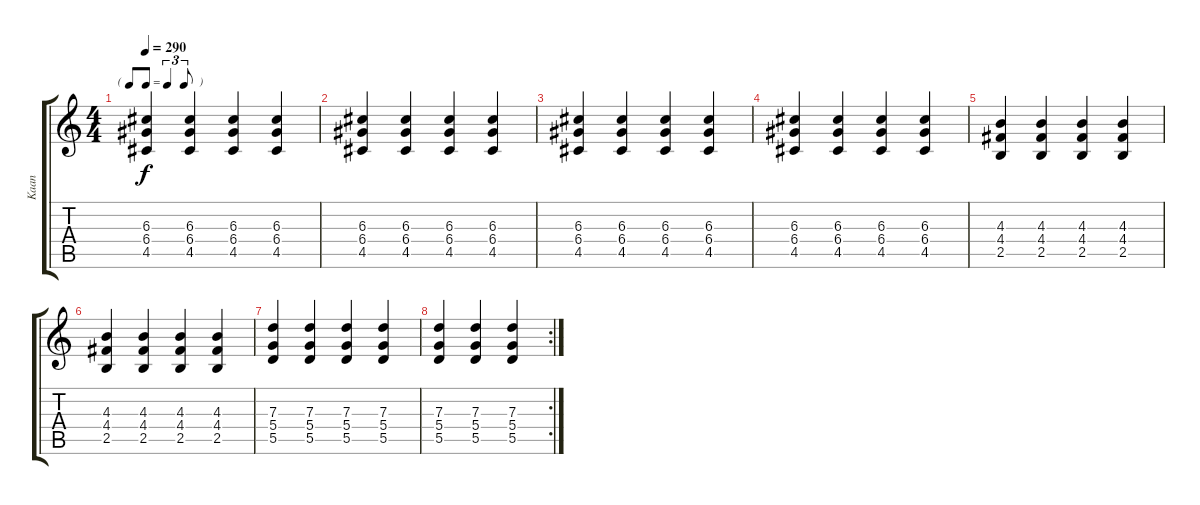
\track ("Kaan" "Kaan") {instrument overdrivenguitar}
\staff {score tabs}
\tuning (E4 B3 G3 D3 A2 E2) {hide}
\ts (4 4)
\tf triplet8th
\tempo 290
\clef g2
\ks c
(6.3 6.4 4.5).4{dy f} (6.3 6.4 4.5).4 (6.3 6.4 4.5).4 (6.3 6.4 4.5).4 |
(6.3 6.4 4.5).4 (6.3 6.4 4.5).4 (6.3 6.4 4.5).4 (6.3 6.4 4.5).4 |
(6.3 6.4 4.5).4 (6.3 6.4 4.5).4 (6.3 6.4 4.5).4 (6.3 6.4 4.5).4 |
(6.3 6.4 4.5).4 (6.3 6.4 4.5).4 (6.3 6.4 4.5).4 (6.3 6.4 4.5).4 |
(4.3 4.4 2.5).4 (4.3 4.4 2.5).4 (4.3 4.4 2.5).4 (4.3 4.4 2.5).4 |
(4.3 4.4 2.5).4 (4.3 4.4 2.5).4 (4.3 4.4 2.5).4 (4.3 4.4 2.5).4 |
(7.3 5.4 5.5).4 (7.3 5.4 5.5).4 (7.3 5.4 5.5).4 (7.3 5.4 5.5).4 |
\rc 2
(7.3 5.4 5.5).4 (7.3 5.4 5.5).4 (7.3 5.4 5.5).4
